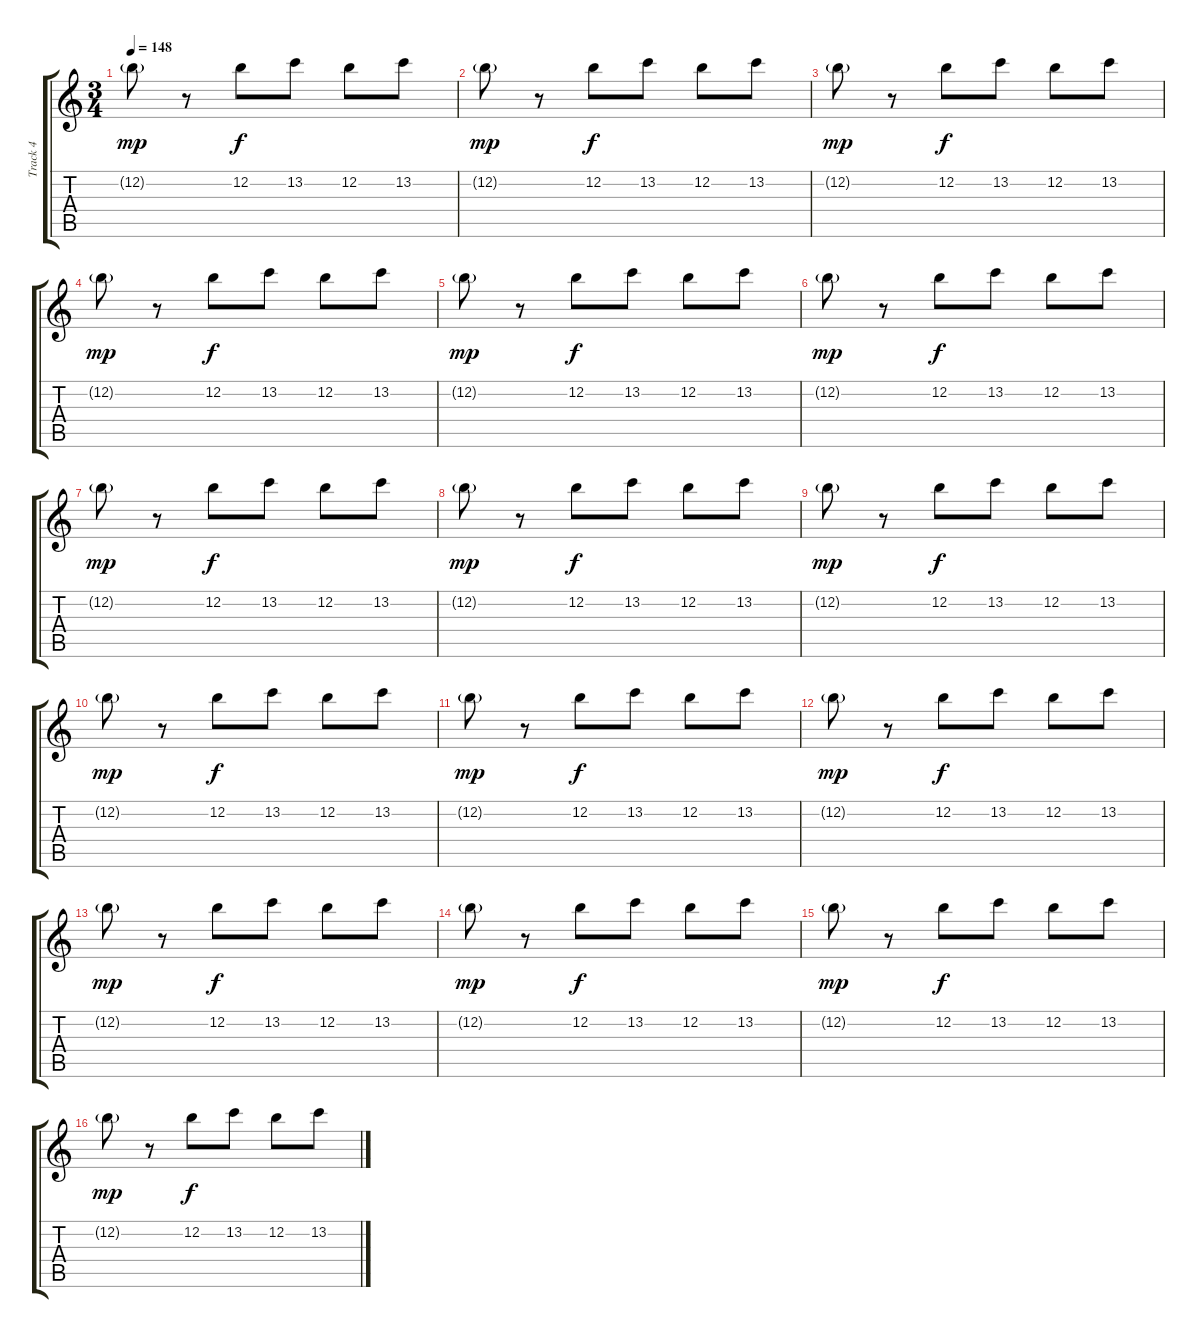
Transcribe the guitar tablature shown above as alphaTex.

\track ("Track 4" "Track 4") {instrument electricguitarjazz}
\staff {score tabs}
\tuning (E4 B3 G3 D3 A2 E2) {hide}
\ts (3 4)
\tempo 148
\clef g2
\ks c
12.2{g}.8{dy mp} r.8 12.2.8{dy f} 13.2.8 12.2.8 13.2.8 |
12.2{g}.8{dy mp} r.8 12.2.8{dy f} 13.2.8 12.2.8 13.2.8 |
12.2{g}.8{dy mp} r.8 12.2.8{dy f} 13.2.8 12.2.8 13.2.8 |
12.2{g}.8{dy mp} r.8 12.2.8{dy f} 13.2.8 12.2.8 13.2.8 |
12.2{g}.8{dy mp} r.8 12.2.8{dy f} 13.2.8 12.2.8 13.2.8 |
12.2{g}.8{dy mp} r.8 12.2.8{dy f} 13.2.8 12.2.8 13.2.8 |
12.2{g}.8{dy mp} r.8 12.2.8{dy f} 13.2.8 12.2.8 13.2.8 |
12.2{g}.8{dy mp} r.8 12.2.8{dy f} 13.2.8 12.2.8 13.2.8 |
12.2{g}.8{dy mp} r.8 12.2.8{dy f} 13.2.8 12.2.8 13.2.8 |
12.2{g}.8{dy mp} r.8 12.2.8{dy f} 13.2.8 12.2.8 13.2.8 |
12.2{g}.8{dy mp} r.8 12.2.8{dy f} 13.2.8 12.2.8 13.2.8 |
12.2{g}.8{dy mp} r.8 12.2.8{dy f} 13.2.8 12.2.8 13.2.8 |
12.2{g}.8{dy mp} r.8 12.2.8{dy f} 13.2.8 12.2.8 13.2.8 |
12.2{g}.8{dy mp} r.8 12.2.8{dy f} 13.2.8 12.2.8 13.2.8 |
12.2{g}.8{dy mp} r.8 12.2.8{dy f} 13.2.8 12.2.8 13.2.8 |
12.2{g}.8{dy mp} r.8 12.2.8{dy f} 13.2.8 12.2.8 13.2.8
